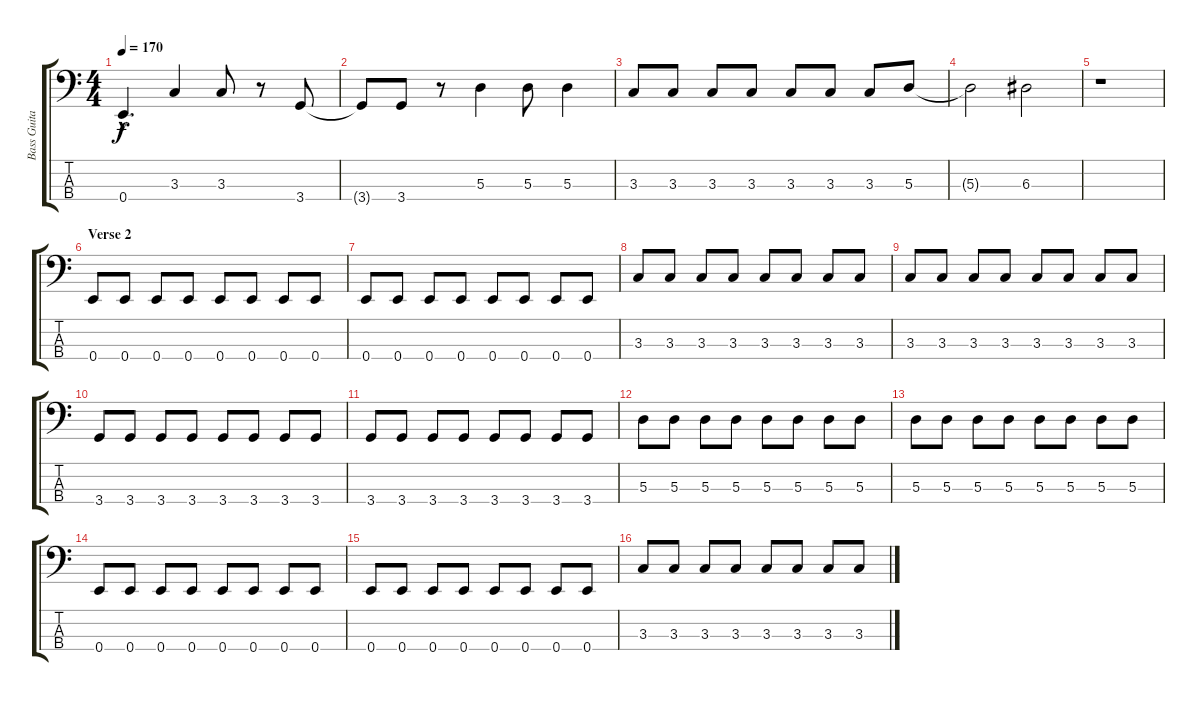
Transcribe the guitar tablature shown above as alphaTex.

\track ("Bass Guitar" "Bass Guita") {instrument electricbassfinger}
\staff {score tabs}
\tuning (G2 D2 A1 E1) {hide}
\ts (4 4)
\tempo 170
\clef f4
\ks c
0.4{hac}.4{d dy f} 3.3.4 3.3.8 r.8 3.4.8 |
3.4{t}.8 3.4.8 r.8 5.3.4 5.3.8 5.3.4 |
3.3.8 3.3.8 3.3.8 3.3.8 3.3.8 3.3.8 3.3.8 5.3.8 |
5.3{t}.2 6.3.2 |
r.1 |
\section ("" "Verse 2")
0.4.8 0.4.8 0.4.8 0.4.8 0.4.8 0.4.8 0.4.8 0.4.8 |
0.4.8 0.4.8 0.4.8 0.4.8 0.4.8 0.4.8 0.4.8 0.4.8 |
3.3.8 3.3.8 3.3.8 3.3.8 3.3.8 3.3.8 3.3.8 3.3.8 |
3.3.8 3.3.8 3.3.8 3.3.8 3.3.8 3.3.8 3.3.8 3.3.8 |
3.4.8 3.4.8 3.4.8 3.4.8 3.4.8 3.4.8 3.4.8 3.4.8 |
3.4.8 3.4.8 3.4.8 3.4.8 3.4.8 3.4.8 3.4.8 3.4.8 |
5.3.8 5.3.8 5.3.8 5.3.8 5.3.8 5.3.8 5.3.8 5.3.8 |
5.3.8 5.3.8 5.3.8 5.3.8 5.3.8 5.3.8 5.3.8 5.3.8 |
0.4.8 0.4.8 0.4.8 0.4.8 0.4.8 0.4.8 0.4.8 0.4.8 |
0.4.8 0.4.8 0.4.8 0.4.8 0.4.8 0.4.8 0.4.8 0.4.8 |
3.3.8 3.3.8 3.3.8 3.3.8 3.3.8 3.3.8 3.3.8 3.3.8
